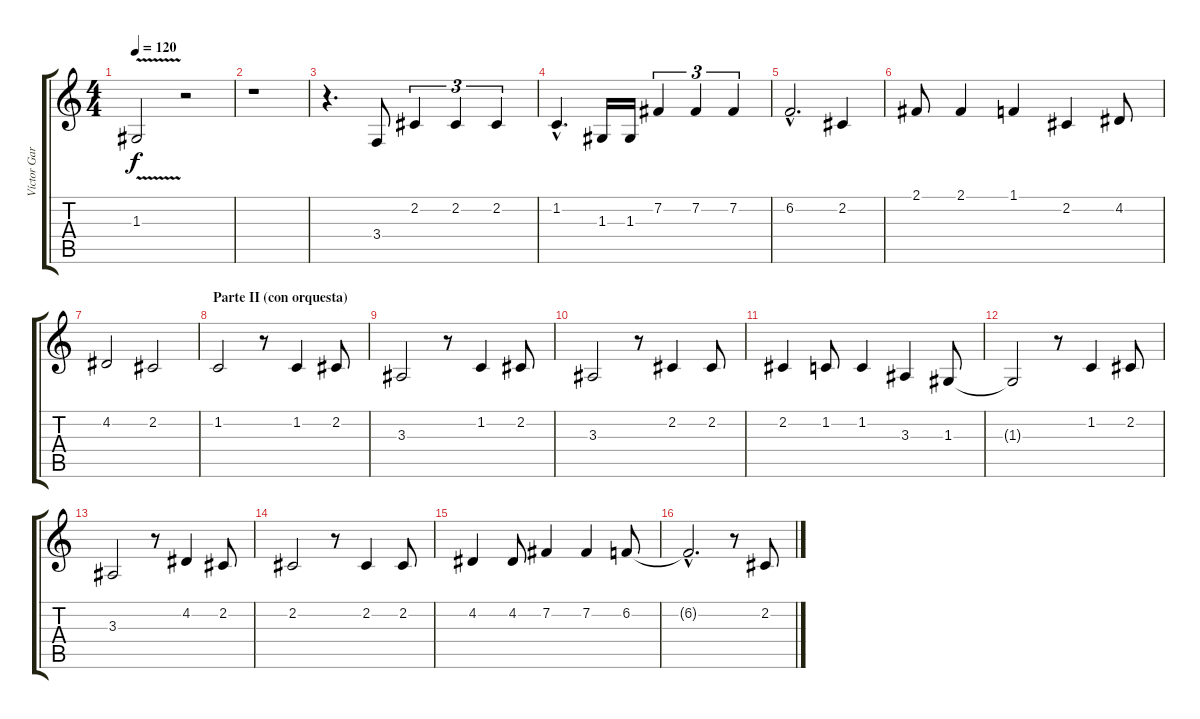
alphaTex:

\track ("Víctor García (Voz)" "Víctor Gar") {instrument lead6voice}
\staff {score tabs}
\tuning (E4 B3 G3 D3 A2 E2) {hide}
\ts (4 4)
\tempo 120
\clef g2
\ks c
1.3{v}.2{dy f} r.2 |
r.1 |
r.4{d} 3.4.8 2.2.4{tu (3 2)} 2.2.4{tu (3 2)} 2.2.4{tu (3 2)} |
1.2{hac}.4{d} 1.3.16 1.3.16 7.2.4{tu (3 2)} 7.2.4{tu (3 2)} 7.2.4{tu (3 2)} |
6.2{hac}.2{d} 2.2.4 |
2.1.8 2.1.4 1.1.4 2.2.4 4.2.8 |
4.2.2 2.2.2 |
\section ("" "Parte II (con orquesta)")
1.2.2 r.8 1.2.4 2.2.8 |
3.3.2 r.8 1.2.4 2.2.8 |
3.3.2 r.8 2.2.4 2.2.8 |
2.2.4 1.2.8 1.2.4 3.3.4 1.3.8 |
1.3{t}.2 r.8 1.2.4 2.2.8 |
3.3.2 r.8 4.2.4 2.2.8 |
2.2.2 r.8 2.2.4 2.2.8 |
4.2.4 4.2.8 7.2.4 7.2.4 6.2.8 |
6.2{hac t}.2{d} r.8 2.2.8
